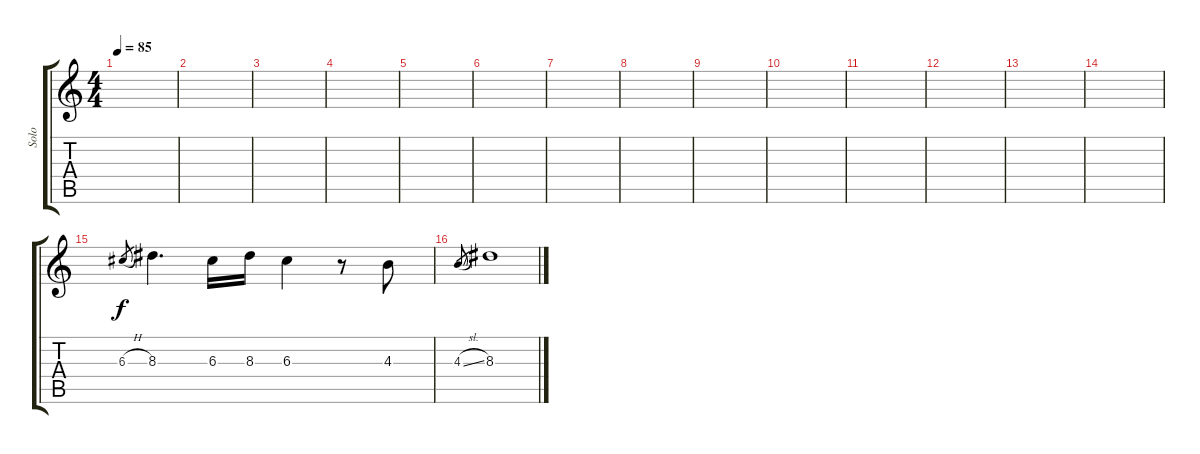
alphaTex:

\track ("Solo" "Solo") {instrument acousticguitarsteel}
\staff {score tabs}
\tuning (E4 B3 G3 D3 A2 E2) {hide}
\ts (4 4)
\tempo 85
\clef g2
\ks c
|
|
|
|
|
|
|
|
|
|
|
|
|
|
6.3{h}.8{gr} 8.3.4{d} 6.3.16 8.3.16 6.3.4 r.8 4.3.8 |
4.3{sl}.8{gr} 8.3.1
